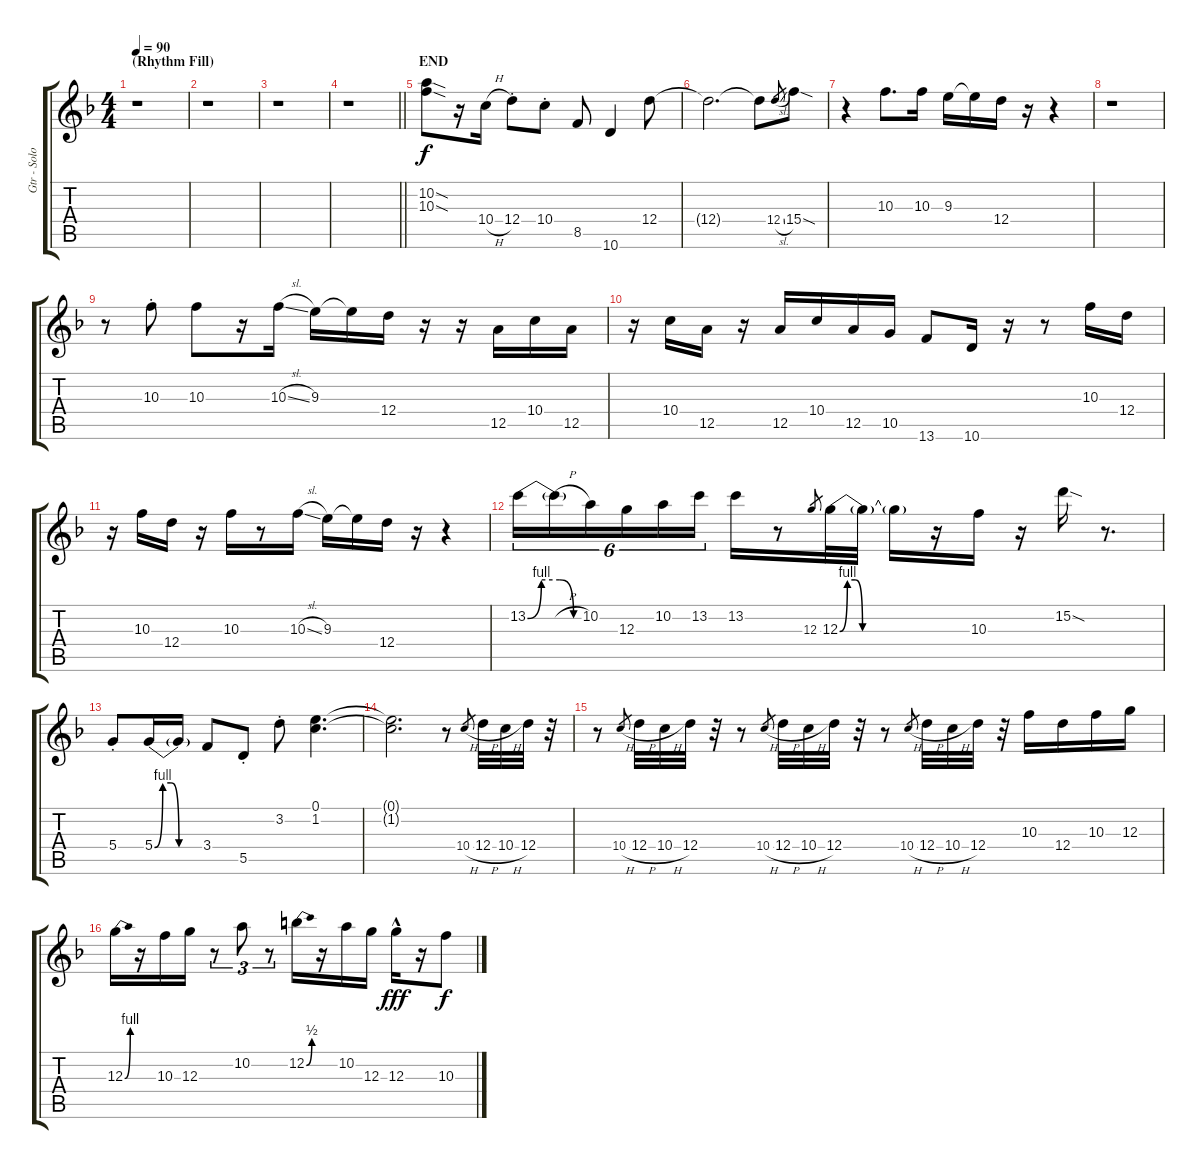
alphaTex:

\track ("Gtr - Solo" "Gtr - Solo") {instrument overdrivenguitar}
\staff {score tabs}
\tuning (E4 B3 G3 D3 A2 E2) {hide}
\ts (4 4)
\section ("" "(Rhythm Fill)")
\tempo 90
\clef g2
\ks dminor
r.1{dy mp} |
r.1 |
r.1 |
\barLineRight lightlight
r.1 |
\section ("" "END")
(10.2{sod} 10.3{sod}).8{dy f} r.16 10.4{h}.16 12.4{st}.8 10.4{st}.8 8.5.8 10.6.4 12.4.8 |
12.4{t}.2{d} 12.4{t}.8 12.4{sl}.8{gr} 15.4{sod}.8 |
r.4 10.3.8{d} 10.3.16 9.3.16 9.3{t}.16 12.4.16 r.16 r.4 |
r.1 |
r.8 10.3{st}.8 10.3.8 r.16 10.3{sl}.16 9.3.16 9.3{t}.16 12.4.16 r.16 r.16 12.5.16 10.4.16 12.5.16 |
r.16 10.4.16 12.5.16 r.16 12.5.16 10.4.16 12.5.16 10.5.16 13.6.8 10.6.16 r.16 r.8 10.3.16 12.4.16 |
r.16 10.3.16 12.4.16 r.16 10.3.16 r.8 10.3{sl}.16 9.3.16 9.3{t}.16 12.4.16 r.16 r.4 |
13.2{be (custom 0 0 15 4 35 4 50 0 60 0)}.16{tu (6 4)} 13.2{h t}.16{tu (6 4)} 10.2.16{tu (6 4)} 12.3.16{tu (6 4)} 10.2.16{tu (6 4)} 13.2.16{tu (6 4)} 13.2.16 r.8 12.3.8{gr} 12.3{be (custom 0 0 5 4 10 4 15 0 30 0 60 0)}.32 12.3{t}.32 12.3{t}.16 r.16 10.3.16 r.16 15.2{sod}.16 r.8{d} |
5.4{st}.8 5.4{be (custom 0 0 10 4 20 4 30 0 60 0)}.16 5.4{t}.16 3.4.8 5.5{st}.8 3.2{st}.8 (0.1 1.2).4{d} |
(0.1{t} 1.2{t}).2{d} r.8 10.4{h}.8{gr} 12.4{h}.32 10.4{h}.32 12.4.32 r.32 |
r.8 10.4{h}.8{gr} 12.4{h}.32 10.4{h}.32 12.4.32 r.32 r.8 10.4{h}.8{gr} 12.4{h}.32 10.4{h}.32 12.4.32 r.32 r.8 10.4{h}.8{gr} 12.4{h}.32 10.4{h}.32 12.4.32 r.32 10.3.16 12.4.16 10.3.16 12.3.16 |
12.3{be (bend 0 0 60 4)}.16 r.16 10.3.16 12.3.16 r.8{tu (3 2)} 10.2.8{tu (3 2)} r.8{tu (3 2)} 12.2{be (bend 0 0 60 2)}.16 r.16 10.2.16 12.3.16 12.3{hac}.16{dy fff} r.16 10.3.8{dy f}
